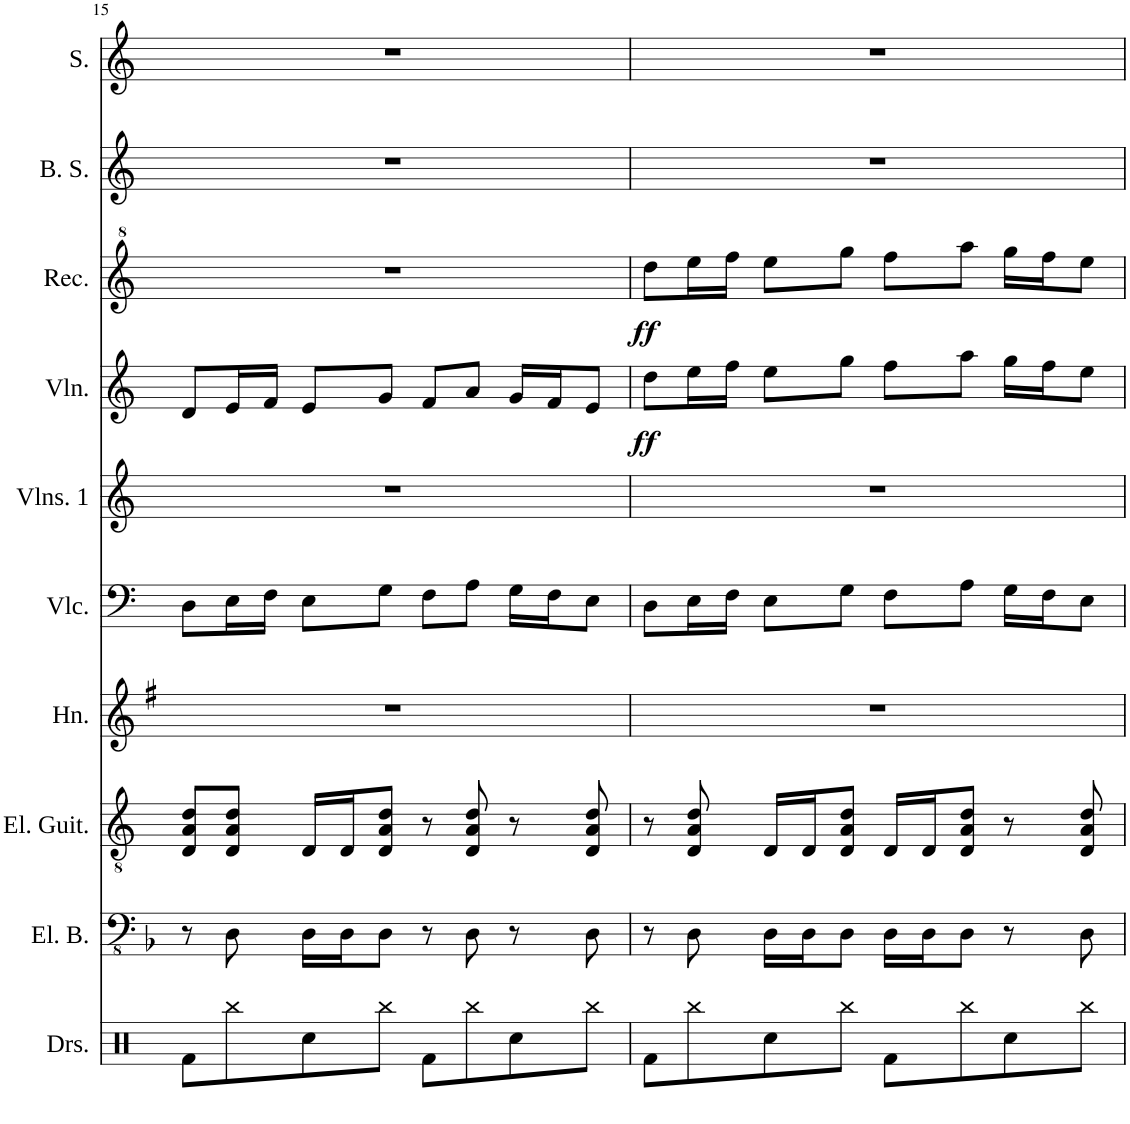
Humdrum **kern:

**kern	**kern	**kern	**kern	**kern	**kern	**kern	**dynam	**kern	**dynam	**kern	**kern
*part10	*part9	*part8	*part7	*part6	*part5	*part4	*part4	*part3	*part3	*part2	*part1
*staff10	*staff9	*staff8	*staff7	*staff6	*staff5	*staff4	*staff4	*staff3	*staff3	*staff2	*staff1
*I"Drumset	*I"Electric Bass	*I"Electric Guitar	*I"Horn	*I"Violoncello	*I"Violins 1	*I"Violin	*	*I"Recorder	*	*I"Boy Soprano	*I"Soprano
*I'Drs.	*I'El. B.	*I'El. Guit.	*I'Hn.	*I'Vlc.	*I'Vlns. 1	*I'Vln.	*	*I'Rec.	*	*I'B. S.	*I'S.
!!LO:PB:g=z
*clefX	*clefFv4	*clefGv2	*clefG2	*clefF4	*clefG2	*clefG2	*	*clefG^2	*	*clefG2	*clefG2
*	*	*	*Trd4c7	*	*	*	*	*	*	*	*
*k[]	*k[b-]	*k[]	*k[f#]	*k[]	*k[]	*k[]	*	*k[]	*	*k[]	*k[]
*M4/4	*M4/4	*M4/4	*M4/4	*M4/4	*M4/4	*M4/4	*	*M4/4	*	*M4/4	*M4/4
=15	=15	=15	=15	=15	=15	=15	=15	=15	=15	=15	=15
8Rf\L	8r	8D/ 8A/ 8d/L	1r	8D\L	1r	8d/L	.	1r	.	1r	1r
8Rbb\	8DD\	8D/ 8A/ 8d/J	.	16E\L	.	16e/L	.	.	.	.	.
.	.	.	.	16F\JJ	.	16f/JJ	.	.	.	.	.
8Rcc\	16DD\LL	16D/LL	.	8E\L	.	8e/L	.	.	.	.	.
.	16DD\J	16D/J	.	.	.	.	.	.	.	.	.
8Rbb\J	8DD\J	8D/ 8A/ 8d/J	.	8G\J	.	8g/J	.	.	.	.	.
8Rf\L	8r	8r	.	8F\L	.	8f/L	.	.	.	.	.
8Rbb\	8DD\	8D/ 8A/ 8d/	.	8A\J	.	8a/J	.	.	.	.	.
8Rcc\	8r	8r	.	16G\LL	.	16g/LL	.	.	.	.	.
.	.	.	.	16F\J	.	16f/J	.	.	.	.	.
8Rbb\J	8DD\	8D/ 8A/ 8d/	.	8E\J	.	8e/J	.	.	.	.	.
=16	=16	=16	=16	=16	=16	=16	=16	=16	=16	=16	=16
!	!	!	!	!	!	!	!LO:DY:b	!	!LO:DY:b	!	!
8Rf\L	8r	8r	1r	8D\L	1r	8dd\L	ff	8ddd\L	ff	1r	1r
8Rbb\	8DD\	8D/ 8A/ 8d/	.	16E\L	.	16ee\L	.	16eee\L	.	.	.
.	.	.	.	16F\JJ	.	16ff\JJ	.	16fff\JJ	.	.	.
8Rcc\	16DD\LL	16D/LL	.	8E\L	.	8ee\L	.	8eee\L	.	.	.
.	16DD\J	16D/J	.	.	.	.	.	.	.	.	.
8Rbb\J	8DD\J	8D/ 8A/ 8d/J	.	8G\J	.	8gg\J	.	8ggg\J	.	.	.
8Rf\L	16DD\LL	16D/LL	.	8F\L	.	8ff\L	.	8fff\L	.	.	.
.	16DD\J	16D/J	.	.	.	.	.	.	.	.	.
8Rbb\	8DD\J	8D/ 8A/ 8d/J	.	8A\J	.	8aa\J	.	8aaa\J	.	.	.
8Rcc\	8r	8r	.	16G\LL	.	16gg\LL	.	16ggg\LL	.	.	.
.	.	.	.	16F\J	.	16ff\J	.	16fff\J	.	.	.
8Rbb\J	8DD\	8D/ 8A/ 8d/	.	8E\J	.	8ee\J	.	8eee\J	.	.	.
=	=	=	=	=	=	=	=	=	=	=	=
*-	*-	*-	*-	*-	*-	*-	*-	*-	*-	*-	*-
